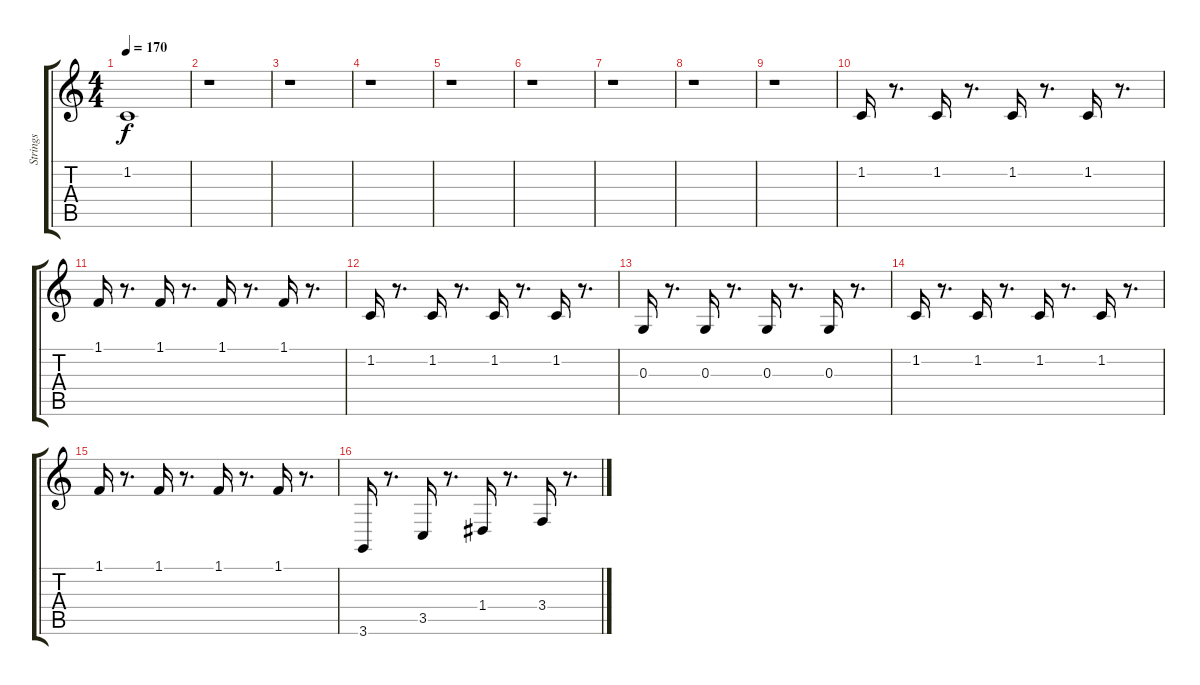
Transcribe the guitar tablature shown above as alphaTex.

\track ("Strings" "Strings") {instrument stringensemble1}
\staff {score tabs}
\tuning (E4 B3 G3 D3 A2 E2) {hide}
\ts (4 4)
\tempo 170
\clef g2
\ks c
1.2{t}.1{dy f} |
r.1 |
r.1 |
r.1 |
r.1 |
r.1 |
r.1 |
r.1 |
r.1 |
1.2.16 r.8{d} 1.2.16 r.8{d} 1.2.16 r.8{d} 1.2.16 r.8{d} |
1.1.16 r.8{d} 1.1.16 r.8{d} 1.1.16 r.8{d} 1.1.16 r.8{d} |
1.2.16 r.8{d} 1.2.16 r.8{d} 1.2.16 r.8{d} 1.2.16 r.8{d} |
0.3.16 r.8{d} 0.3.16 r.8{d} 0.3.16 r.8{d} 0.3.16 r.8{d} |
1.2.16 r.8{d} 1.2.16 r.8{d} 1.2.16 r.8{d} 1.2.16 r.8{d} |
1.1.16 r.8{d} 1.1.16 r.8{d} 1.1.16 r.8{d} 1.1.16 r.8{d} |
3.6.16 r.8{d} 3.5.16 r.8{d} 1.4.16 r.8{d} 3.4.16 r.8{d}
